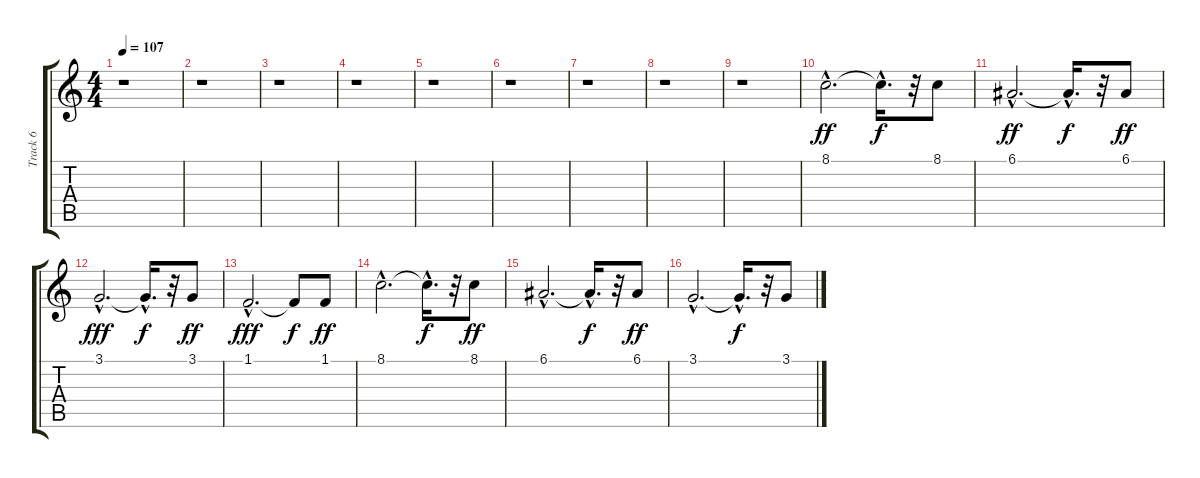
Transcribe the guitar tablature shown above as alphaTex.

\track ("Track 6" "Track 6") {instrument choiraahs}
\staff {score tabs}
\tuning (E4 B3 G3 D3 A2 E2) {hide}
\ts (4 4)
\tempo 107
\clef g2
\ks c
r.1{dy f} |
r.1 |
r.1 |
r.1 |
r.1 |
r.1 |
r.1 |
r.1 |
r.1 |
8.1{hac}.2{d dy ff} 8.1{hac t}.16{d dy f} r.32 8.1.8 |
6.1{hac}.2{d dy ff} 6.1{hac t}.16{d dy f} r.32 6.1.8{dy ff} |
3.1{hac}.2{d dy fff} 3.1{hac t}.16{d dy f} r.32 3.1.8{dy ff} |
1.1{hac}.2{d dy fff} 1.1{t}.8{dy f} 1.1.8{dy ff} |
8.1{hac}.2{d} 8.1{hac t}.16{d dy f} r.32 8.1.8{dy ff} |
6.1{hac}.2{d} 6.1{hac t}.16{d dy f} r.32 6.1.8{dy ff} |
3.1{hac}.2{d} 3.1{hac t}.16{d dy f} r.32 3.1.8
